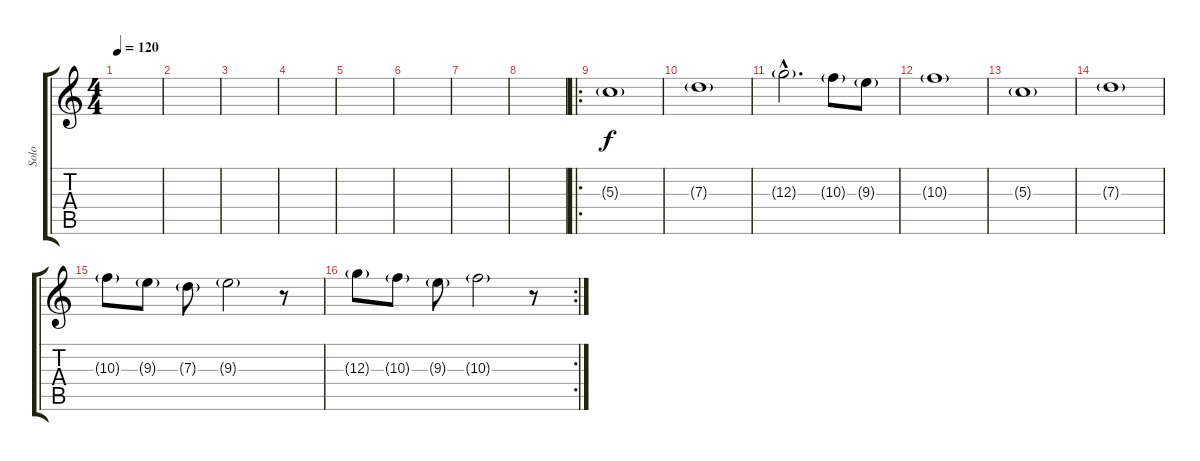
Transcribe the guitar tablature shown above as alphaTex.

\track ("Solo" "Solo") {instrument acousticguitarsteel}
\staff {score tabs}
\tuning (E4 B3 G3 D3 A2 E2) {hide}
\ts (4 4)
\tempo 120
\clef g2
\ks c
|
|
|
|
|
|
|
|
\ro
5.3{g}.1 |
7.3{g}.1 |
12.3{g hac}.2{d} 10.3{g}.8 9.3{g}.8 |
10.3{g}.1 |
5.3{g}.1 |
7.3{g}.1 |
10.3{g}.8 9.3{g}.8 7.3{g}.8 9.3{g}.2 r.8 |
\rc 2
12.3{g}.8 10.3{g}.8 9.3{g}.8 10.3{g}.2 r.8
